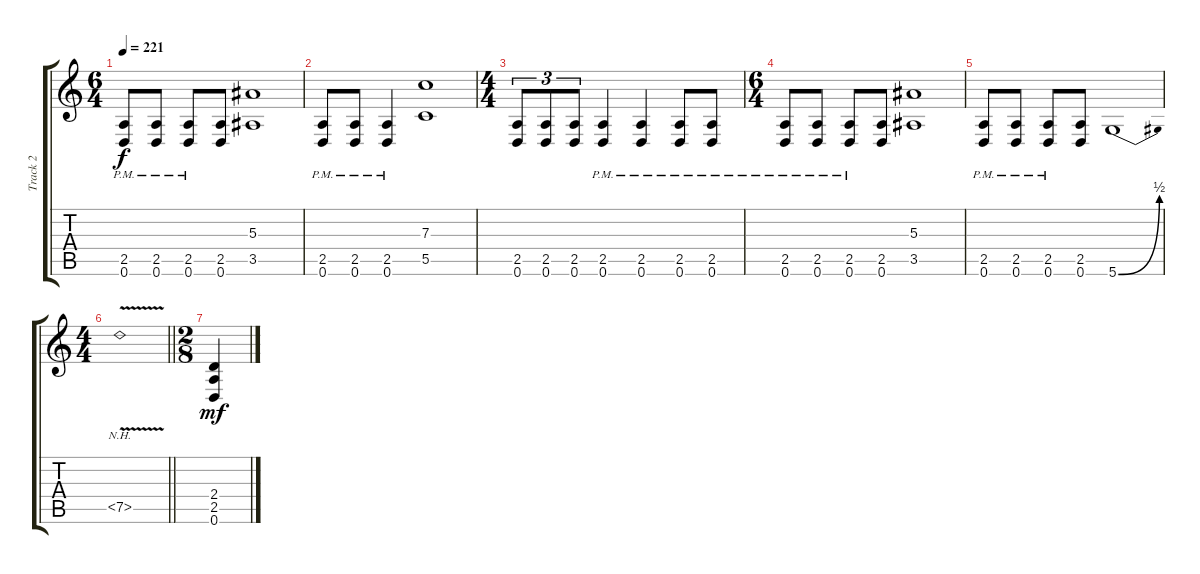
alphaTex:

\track ("Track 2" "Track 2") {instrument distortionguitar}
\staff {score tabs}
\tuning (D4 A3 F3 C3 G2 D2) {hide}
\ts (6 4)
\tempo 221
\clef g2
\ks c
(2.5 0.6{pm}).8{dy f} (2.5 0.6{pm}).8 (2.5 0.6{pm}).8 (2.5 0.6).8 (5.3 3.5).1 |
(2.5 0.6{pm}).8 (2.5 0.6{pm}).8 (2.5 0.6{pm}).4 (7.3 5.5).1 |
\ts (4 4)
(2.5 0.6).8{tu (3 2)} (2.5 0.6).8{tu (3 2)} (2.5 0.6).8{tu (3 2)} (2.5 0.6{pm}).4 (2.5 0.6{pm}).4 (2.5 0.6{pm}).8 (2.5 0.6{pm}).8 |
\ts (6 4)
(2.5 0.6{pm}).8 (2.5 0.6{pm}).8 (2.5 0.6{pm}).8 (2.5 0.6).8 (5.3 3.5).1 |
(2.5 0.6{pm}).8 (2.5 0.6{pm}).8 (2.5 0.6{pm}).8 (2.5 0.6).8 5.6{be (bend 0 0 60 2)}.1 |
\ts (4 4)
\barLineRight lightlight
7.5{nh v}.1 |
\ts (2 8)
(2.4 2.5 0.6).4{dy mf}
